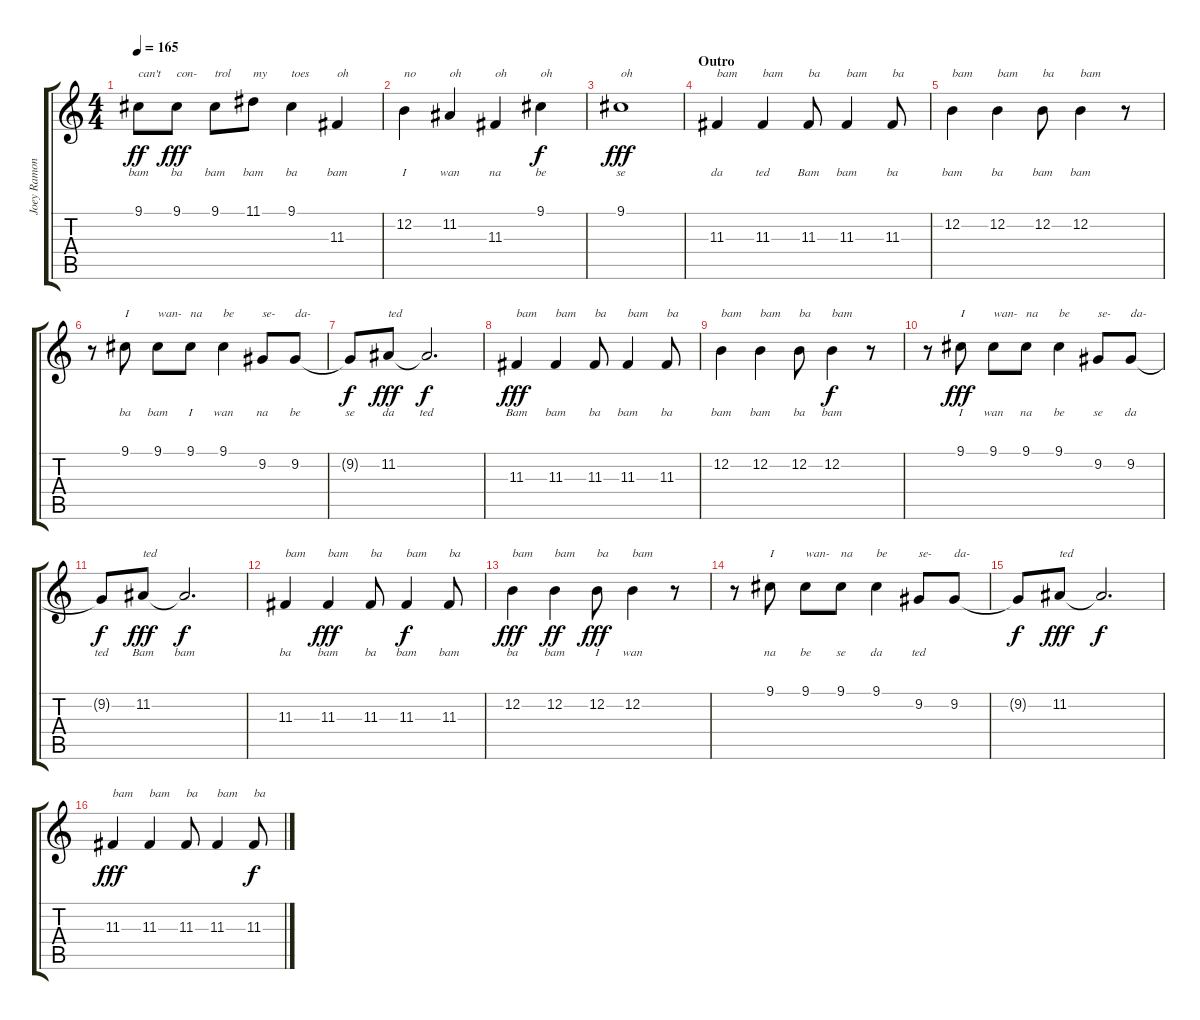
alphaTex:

\track ("Joey Ramone" "Joey Ramon") {instrument brightacousticpiano}
\staff {score tabs}
\tuning (E4 B3 G3 D3 A2 E2) {hide}
\ts (4 4)
\tempo 165
\clef g2
\ks c
9.1.8{txt "can't" lyrics (0 "bam") lyrics (1 "") lyrics (2 "") lyrics (3 "") lyrics (4 "") dy ff} 9.1.8{txt "con-" lyrics (0 "ba") lyrics (1 "") lyrics (2 "") lyrics (3 "") lyrics (4 "") dy fff} 9.1.8{txt "trol" lyrics (0 "bam") lyrics (1 "") lyrics (2 "") lyrics (3 "") lyrics (4 "")} 11.1.8{txt "my" lyrics (0 "bam") lyrics (1 "") lyrics (2 "") lyrics (3 "") lyrics (4 "")} 9.1.4{txt "toes" lyrics (0 "ba") lyrics (1 "") lyrics (2 "") lyrics (3 "") lyrics (4 "")} 11.3.4{txt "oh" lyrics (0 "bam") lyrics (1 "") lyrics (2 "") lyrics (3 "") lyrics (4 "")} |
12.2.4{txt "no" lyrics (0 "I") lyrics (1 "") lyrics (2 "") lyrics (3 "") lyrics (4 "")} 11.2.4{txt "oh" lyrics (0 "wan") lyrics (1 "") lyrics (2 "") lyrics (3 "") lyrics (4 "")} 11.3.4{txt "oh" lyrics (0 "na") lyrics (1 "") lyrics (2 "") lyrics (3 "") lyrics (4 "")} 9.1.4{txt "oh" lyrics (0 "be") lyrics (1 "") lyrics (2 "") lyrics (3 "") lyrics (4 "") dy f} |
9.1.1{txt "oh" lyrics (0 "se") lyrics (1 "") lyrics (2 "") lyrics (3 "") lyrics (4 "") dy fff} |
\section ("" "Outro")
11.3.4{txt "bam" lyrics (0 "da") lyrics (1 "") lyrics (2 "") lyrics (3 "") lyrics (4 "")} 11.3.4{txt "bam" lyrics (0 "ted") lyrics (1 "") lyrics (2 "") lyrics (3 "") lyrics (4 "")} 11.3.8{txt "ba" lyrics (0 "Bam") lyrics (1 "") lyrics (2 "") lyrics (3 "") lyrics (4 "")} 11.3.4{txt "bam" lyrics (0 "bam") lyrics (1 "") lyrics (2 "") lyrics (3 "") lyrics (4 "")} 11.3.8{txt "ba" lyrics (0 "ba") lyrics (1 "") lyrics (2 "") lyrics (3 "") lyrics (4 "")} |
12.2.4{txt "bam" lyrics (0 "bam") lyrics (1 "") lyrics (2 "") lyrics (3 "") lyrics (4 "")} 12.2.4{txt "bam" lyrics (0 "ba") lyrics (1 "") lyrics (2 "") lyrics (3 "") lyrics (4 "")} 12.2.8{txt "ba" lyrics (0 "bam") lyrics (1 "") lyrics (2 "") lyrics (3 "") lyrics (4 "")} 12.2.4{txt "bam" lyrics (0 "bam") lyrics (1 "") lyrics (2 "") lyrics (3 "") lyrics (4 "")} r.8 |
r.8 9.1.8{txt "I" lyrics (0 "ba") lyrics (1 "") lyrics (2 "") lyrics (3 "") lyrics (4 "")} 9.1.8{txt "wan-" lyrics (0 "bam") lyrics (1 "") lyrics (2 "") lyrics (3 "") lyrics (4 "")} 9.1.8{txt "na" lyrics (0 "I") lyrics (1 "") lyrics (2 "") lyrics (3 "") lyrics (4 "")} 9.1.4{txt "be" lyrics (0 "wan") lyrics (1 "") lyrics (2 "") lyrics (3 "") lyrics (4 "")} 9.2.8{txt "se-" lyrics (0 "na") lyrics (1 "") lyrics (2 "") lyrics (3 "") lyrics (4 "")} 9.2.8{txt "da-" lyrics (0 "be") lyrics (1 "") lyrics (2 "") lyrics (3 "") lyrics (4 "")} |
9.2{t}.8{lyrics (0 "se") lyrics (1 "") lyrics (2 "") lyrics (3 "") lyrics (4 "") dy f} 11.2.8{txt "ted" lyrics (0 "da") lyrics (1 "") lyrics (2 "") lyrics (3 "") lyrics (4 "") dy fff} 11.2{t}.2{d lyrics (0 "ted") lyrics (1 "") lyrics (2 "") lyrics (3 "") lyrics (4 "") dy f} |
11.3.4{txt "bam" lyrics (0 "Bam") lyrics (1 "") lyrics (2 "") lyrics (3 "") lyrics (4 "") dy fff} 11.3.4{txt "bam" lyrics (0 "bam") lyrics (1 "") lyrics (2 "") lyrics (3 "") lyrics (4 "")} 11.3.8{txt "ba" lyrics (0 "ba") lyrics (1 "") lyrics (2 "") lyrics (3 "") lyrics (4 "")} 11.3.4{txt "bam" lyrics (0 "bam") lyrics (1 "") lyrics (2 "") lyrics (3 "") lyrics (4 "")} 11.3.8{txt "ba" lyrics (0 "ba") lyrics (1 "") lyrics (2 "") lyrics (3 "") lyrics (4 "")} |
12.2.4{txt "bam" lyrics (0 "bam") lyrics (1 "") lyrics (2 "") lyrics (3 "") lyrics (4 "")} 12.2.4{txt "bam" lyrics (0 "bam") lyrics (1 "") lyrics (2 "") lyrics (3 "") lyrics (4 "")} 12.2.8{txt "ba" lyrics (0 "ba") lyrics (1 "") lyrics (2 "") lyrics (3 "") lyrics (4 "")} 12.2.4{txt "bam" lyrics (0 "bam") lyrics (1 "") lyrics (2 "") lyrics (3 "") lyrics (4 "") dy f} r.8 |
r.8 9.1.8{txt "I" lyrics (0 "I") lyrics (1 "") lyrics (2 "") lyrics (3 "") lyrics (4 "") dy fff} 9.1.8{txt "wan-" lyrics (0 "wan") lyrics (1 "") lyrics (2 "") lyrics (3 "") lyrics (4 "")} 9.1.8{txt "na" lyrics (0 "na") lyrics (1 "") lyrics (2 "") lyrics (3 "") lyrics (4 "")} 9.1.4{txt "be" lyrics (0 "be") lyrics (1 "") lyrics (2 "") lyrics (3 "") lyrics (4 "")} 9.2.8{txt "se-" lyrics (0 "se") lyrics (1 "") lyrics (2 "") lyrics (3 "") lyrics (4 "")} 9.2.8{txt "da-" lyrics (0 "da") lyrics (1 "") lyrics (2 "") lyrics (3 "") lyrics (4 "")} |
9.2{t}.8{lyrics (0 "ted") lyrics (1 "") lyrics (2 "") lyrics (3 "") lyrics (4 "") dy f} 11.2.8{txt "ted" lyrics (0 "Bam") lyrics (1 "") lyrics (2 "") lyrics (3 "") lyrics (4 "") dy fff} 11.2{t}.2{d lyrics (0 "bam") lyrics (1 "") lyrics (2 "") lyrics (3 "") lyrics (4 "") dy f} |
11.3.4{txt "bam" lyrics (0 "ba") lyrics (1 "") lyrics (2 "") lyrics (3 "") lyrics (4 "")} 11.3.4{txt "bam" lyrics (0 "bam") lyrics (1 "") lyrics (2 "") lyrics (3 "") lyrics (4 "") dy fff} 11.3.8{txt "ba" lyrics (0 "ba") lyrics (1 "") lyrics (2 "") lyrics (3 "") lyrics (4 "")} 11.3.4{txt "bam" lyrics (0 "bam") lyrics (1 "") lyrics (2 "") lyrics (3 "") lyrics (4 "") dy f} 11.3.8{txt "ba" lyrics (0 "bam") lyrics (1 "") lyrics (2 "") lyrics (3 "") lyrics (4 "")} |
12.2.4{txt "bam" lyrics (0 "ba") lyrics (1 "") lyrics (2 "") lyrics (3 "") lyrics (4 "") dy fff} 12.2.4{txt "bam" lyrics (0 "bam") lyrics (1 "") lyrics (2 "") lyrics (3 "") lyrics (4 "") dy ff} 12.2.8{txt "ba" lyrics (0 "I") lyrics (1 "") lyrics (2 "") lyrics (3 "") lyrics (4 "") dy fff} 12.2.4{txt "bam" lyrics (0 "wan") lyrics (1 "") lyrics (2 "") lyrics (3 "") lyrics (4 "")} r.8 |
r.8 9.1.8{txt "I" lyrics (0 "na") lyrics (1 "") lyrics (2 "") lyrics (3 "") lyrics (4 "")} 9.1.8{txt "wan-" lyrics (0 "be") lyrics (1 "") lyrics (2 "") lyrics (3 "") lyrics (4 "")} 9.1.8{txt "na" lyrics (0 "se") lyrics (1 "") lyrics (2 "") lyrics (3 "") lyrics (4 "")} 9.1.4{txt "be" lyrics (0 "da") lyrics (1 "") lyrics (2 "") lyrics (3 "") lyrics (4 "")} 9.2.8{txt "se-" lyrics (0 "ted") lyrics (1 "") lyrics (2 "") lyrics (3 "") lyrics (4 "")} 9.2.8{txt "da-"} |
9.2{t}.8{dy f} 11.2.8{txt "ted" dy fff} 11.2{t}.2{d dy f} |
11.3.4{txt "bam" dy fff} 11.3.4{txt "bam"} 11.3.8{txt "ba"} 11.3.4{txt "bam"} 11.3.8{txt "ba" dy f}
